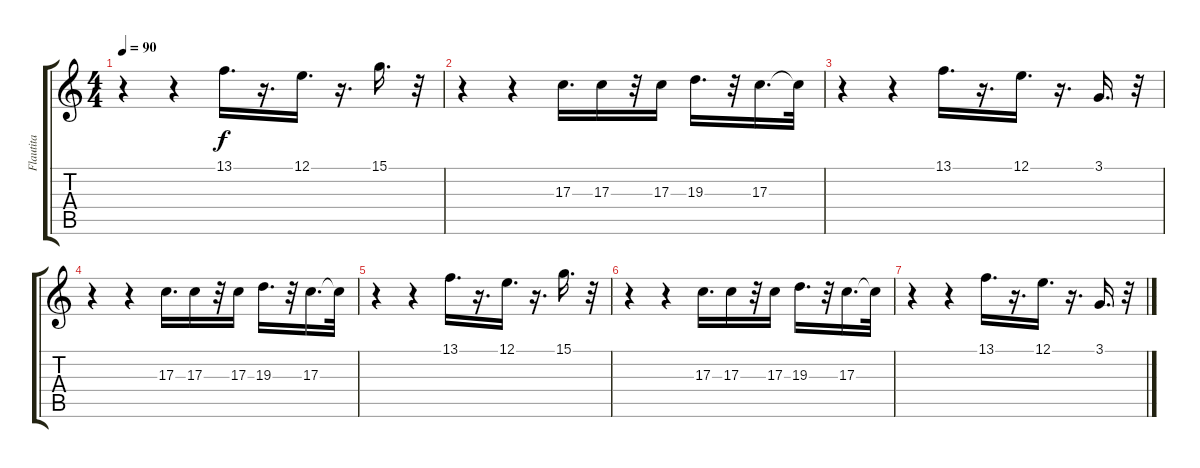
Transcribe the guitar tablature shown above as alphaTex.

\track ("Flautita" "Flautita") {instrument ocarina}
\staff {score tabs}
\tuning (E4 B3 G3 D3 A2 E2) {hide}
\ts (4 4)
\tempo 90
\clef g2
\ks c
r.4{dy f} r.4 13.1.16{d} r.16{d} 12.1.16{d} r.16{d} 15.1.16{d} r.32 |
r.4 r.4 17.3.16{d} 17.3.16 r.32 17.3.16 19.3.16{d} r.32 17.3.16{d} 17.3{t}.32 |
r.4 r.4 13.1.16{d} r.16{d} 12.1.16{d} r.16{d} 3.1.16{d} r.32 |
r.4 r.4 17.3.16{d} 17.3.16 r.32 17.3.16 19.3.16{d} r.32 17.3.16{d} 17.3{t}.32 |
r.4 r.4 13.1.16{d} r.16{d} 12.1.16{d} r.16{d} 15.1.16{d} r.32 |
r.4 r.4 17.3.16{d} 17.3.16 r.32 17.3.16 19.3.16{d} r.32 17.3.16{d} 17.3{t}.32 |
r.4 r.4 13.1.16{d} r.16{d} 12.1.16{d} r.16{d} 3.1.16{d} r.32
